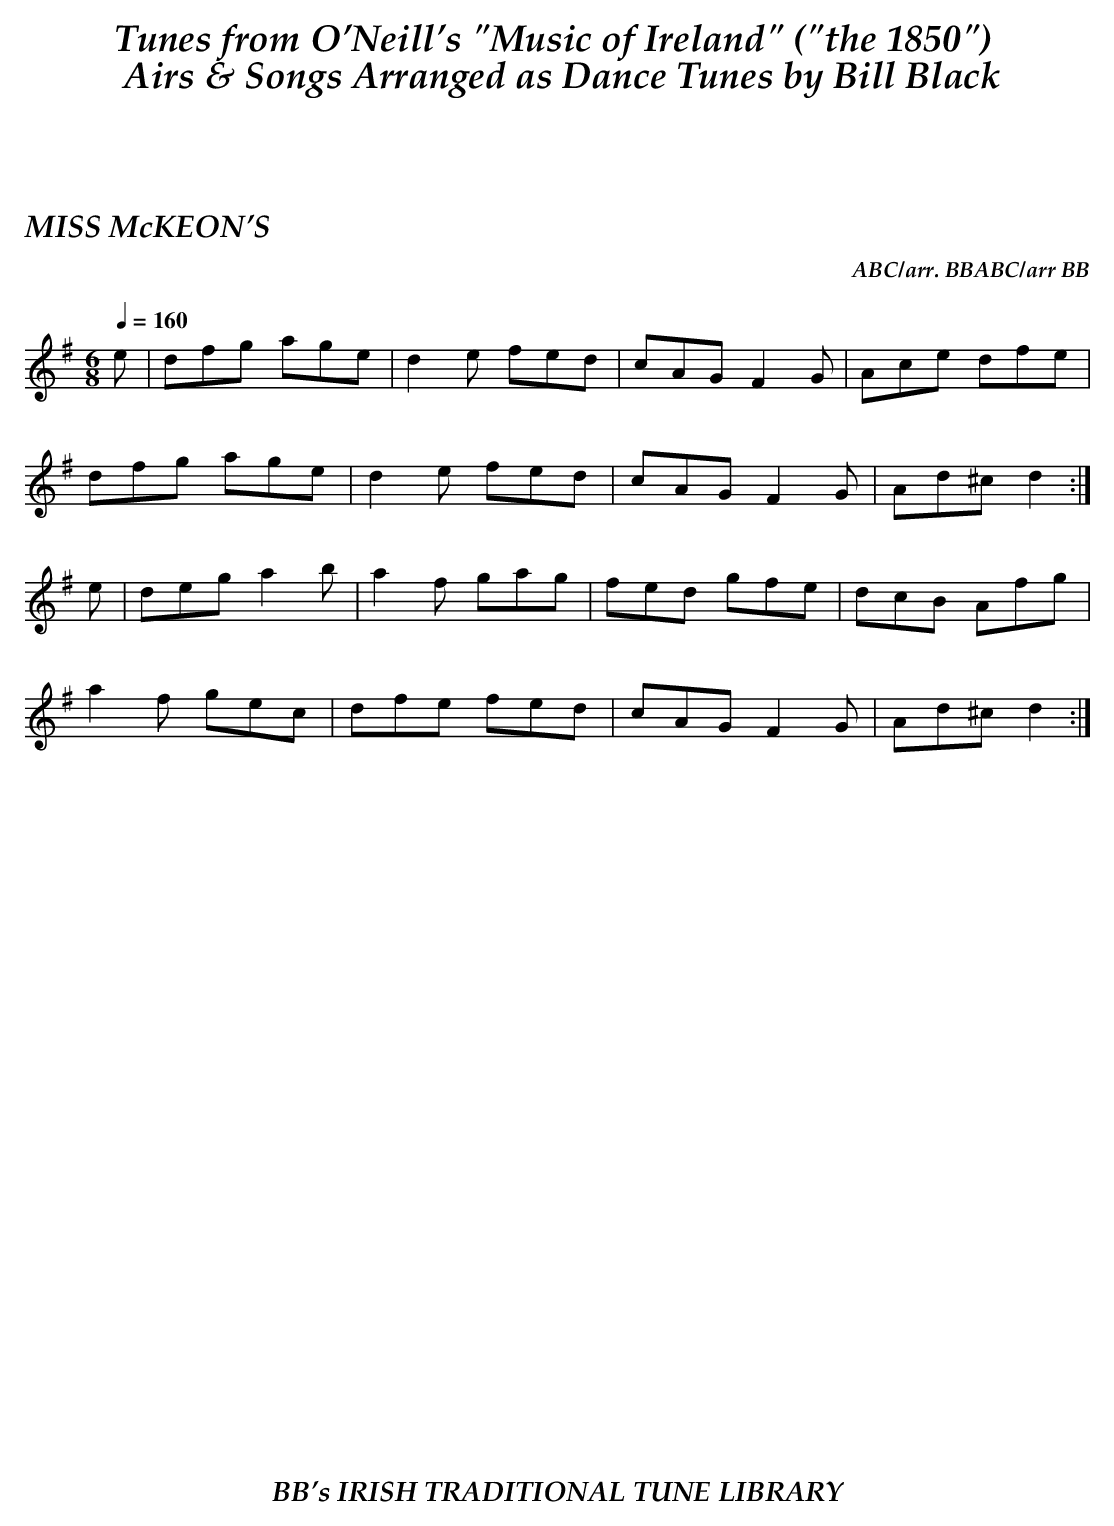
X:1
T:MISS McKEON'S
Q:1/4=160
C:ABC/arr. BBABC/arr BB
M:6/8
L:1/8
K:G %Dmix
e|dfg age|d2e fed|cAG F2G|Ace dfe|
dfg age|d2e fed|cAG F2G|Ad^c d2:|
e|deg a2b|a2f gag|fed gfe|dcB Afg|
a2f gec|dfe fed|cAG F2G|Ad^c d2:|
